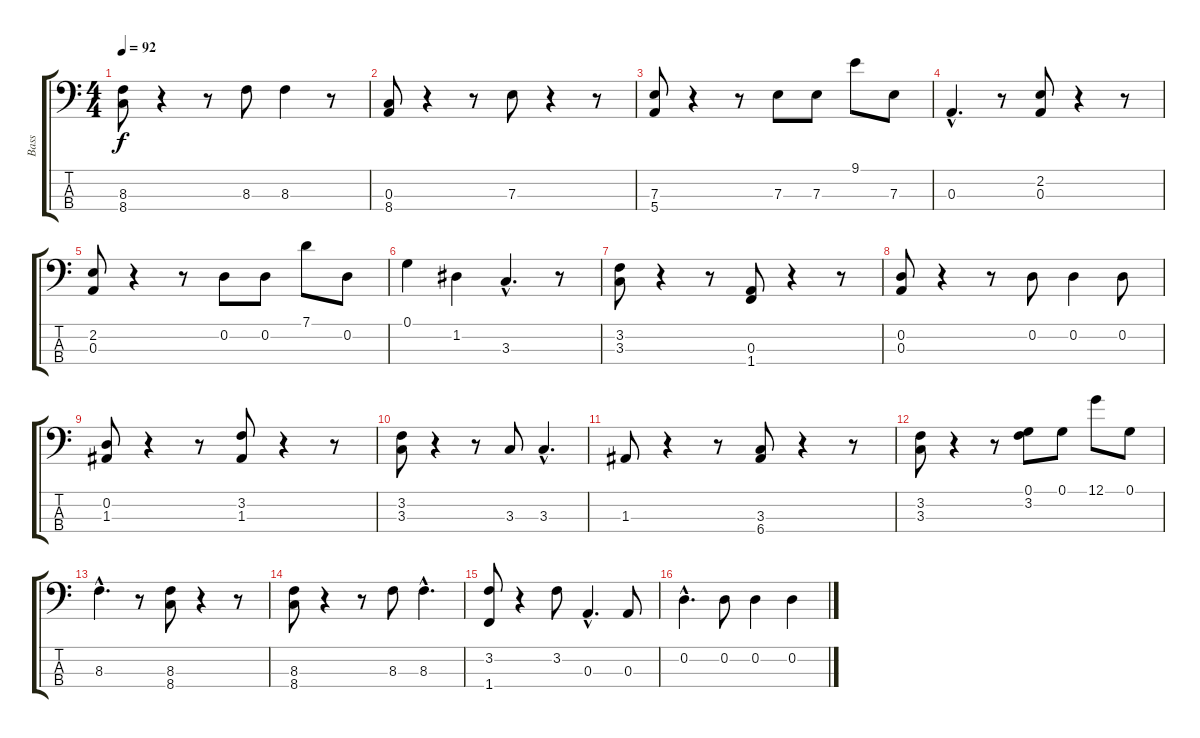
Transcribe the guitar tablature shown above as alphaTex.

\track ("Bass" "Bass") {instrument electricbassfinger}
\staff {score tabs}
\tuning (G2 D2 A1 E1) {hide}
\ts (4 4)
\tempo 92
\clef f4
\ks c
(8.3 8.4).8{dy f} r.4 r.8 8.3.8 8.3.4 r.8 |
(0.3 8.4).8 r.4 r.8 7.3.8 r.4 r.8 |
(7.3 5.4).8 r.4 r.8 7.3.8 7.3.8 9.1.8 7.3.8 |
0.3{hac}.4{d} r.8 (2.2 0.3).8 r.4 r.8 |
(2.2 0.3).8 r.4 r.8 0.2.8 0.2.8 7.1.8 0.2.8 |
0.1.4 1.2.4 3.3{hac}.4{d} r.8 |
(3.2 3.3).8 r.4 r.8 (0.3 1.4).8 r.4 r.8 |
(0.2 0.3).8 r.4 r.8 0.2.8 0.2.4 0.2.8 |
(0.2 1.3).8 r.4 r.8 (3.2 1.3).8 r.4 r.8 |
(3.2 3.3).8 r.4 r.8 3.3.8 3.3{hac}.4{d} |
1.3.8 r.4 r.8 (3.3 6.4).8 r.4 r.8 |
(3.2 3.3).8 r.4 r.8 (0.1 3.2).8 0.1.8 12.1.8 0.1.8 |
8.3{hac}.4{d} r.8 (8.3 8.4).8 r.4 r.8 |
(8.3 8.4).8 r.4 r.8 8.3.8 8.3{hac}.4{d} |
(3.2 1.4).8 r.4 3.2.8 0.3{hac}.4{d} 0.3.8 |
0.2{hac}.4{d} 0.2.8 0.2.4 0.2.4
